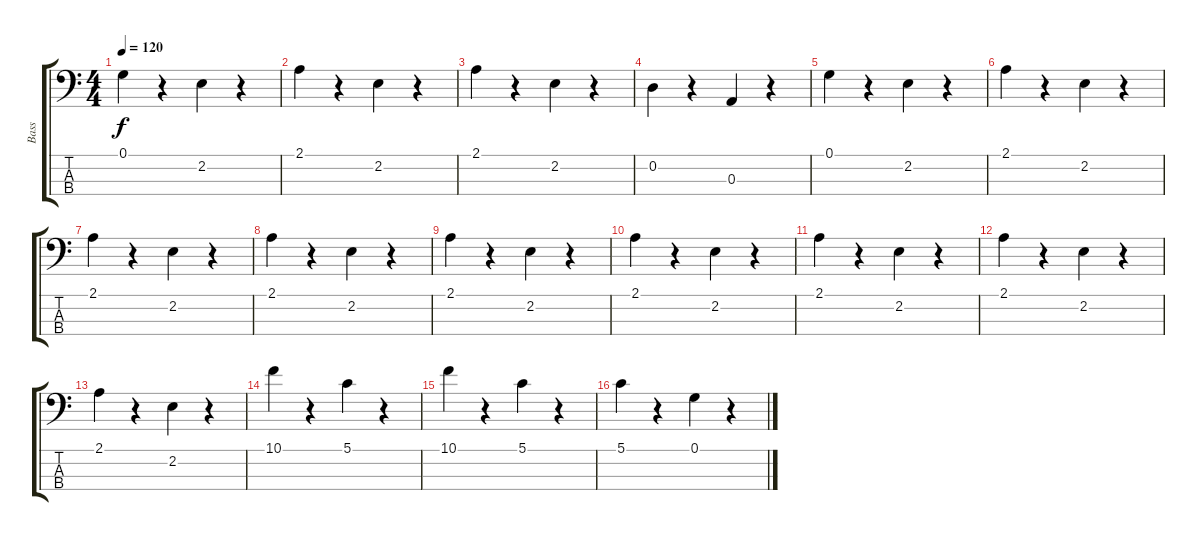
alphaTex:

\track ("Bass" "Bass") {instrument acousticguitarnylon}
\staff {score tabs}
\tuning (G2 D2 A1 E1) {hide}
\ts (4 4)
\tempo 120
\clef f4
\ks c
0.1.4{dy f} r.4 2.2.4 r.4 |
2.1.4 r.4 2.2.4 r.4 |
2.1.4 r.4 2.2.4 r.4 |
0.2.4 r.4 0.3.4 r.4 |
0.1.4 r.4 2.2.4 r.4 |
2.1.4 r.4 2.2.4 r.4 |
2.1.4 r.4 2.2.4 r.4 |
2.1.4 r.4 2.2.4 r.4 |
2.1.4 r.4 2.2.4 r.4 |
2.1.4 r.4 2.2.4 r.4 |
2.1.4 r.4 2.2.4 r.4 |
2.1.4 r.4 2.2.4 r.4 |
2.1.4 r.4 2.2.4 r.4 |
10.1.4 r.4 5.1.4 r.4 |
10.1.4 r.4 5.1.4 r.4 |
5.1.4 r.4 0.1.4 r.4
